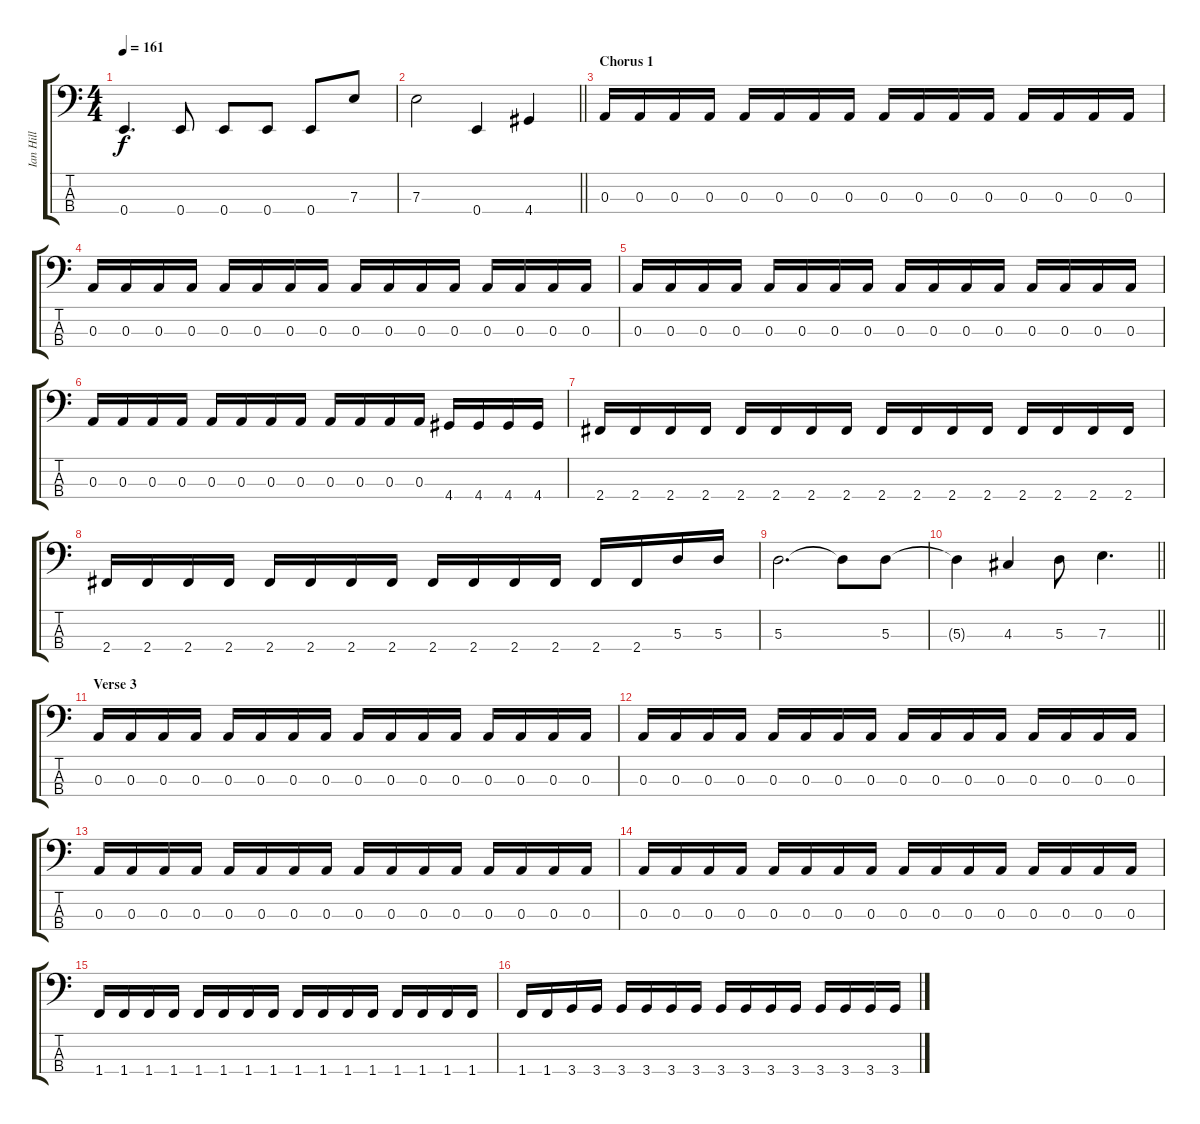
\track ("Ian Hill" "Ian Hill") {instrument electricbasspick}
\staff {score tabs}
\tuning (G2 D2 A1 E1) {hide}
\ts (4 4)
\tempo 161
\clef f4
\ks c
0.4.4{d dy f} 0.4.8 0.4.8 0.4.8 0.4.8 7.3.8 |
\barLineRight lightlight
7.3.2 0.4.4 4.4.4 |
\section ("" "Chorus 1")
0.3.16 0.3.16 0.3.16 0.3.16 0.3.16 0.3.16 0.3.16 0.3.16 0.3.16 0.3.16 0.3.16 0.3.16 0.3.16 0.3.16 0.3.16 0.3.16 |
0.3.16 0.3.16 0.3.16 0.3.16 0.3.16 0.3.16 0.3.16 0.3.16 0.3.16 0.3.16 0.3.16 0.3.16 0.3.16 0.3.16 0.3.16 0.3.16 |
0.3.16 0.3.16 0.3.16 0.3.16 0.3.16 0.3.16 0.3.16 0.3.16 0.3.16 0.3.16 0.3.16 0.3.16 0.3.16 0.3.16 0.3.16 0.3.16 |
0.3.16 0.3.16 0.3.16 0.3.16 0.3.16 0.3.16 0.3.16 0.3.16 0.3.16 0.3.16 0.3.16 0.3.16 4.4.16 4.4.16 4.4.16 4.4.16 |
2.4.16 2.4.16 2.4.16 2.4.16 2.4.16 2.4.16 2.4.16 2.4.16 2.4.16 2.4.16 2.4.16 2.4.16 2.4.16 2.4.16 2.4.16 2.4.16 |
2.4.16 2.4.16 2.4.16 2.4.16 2.4.16 2.4.16 2.4.16 2.4.16 2.4.16 2.4.16 2.4.16 2.4.16 2.4.16 2.4.16 5.3.16 5.3.16 |
5.3.2{d} 5.3{t}.8 5.3.8 |
\barLineRight lightlight
5.3{t}.4 4.3.4 5.3.8 7.3.4{d} |
\section ("" "Verse 3")
0.3.16 0.3.16 0.3.16 0.3.16 0.3.16 0.3.16 0.3.16 0.3.16 0.3.16 0.3.16 0.3.16 0.3.16 0.3.16 0.3.16 0.3.16 0.3.16 |
0.3.16 0.3.16 0.3.16 0.3.16 0.3.16 0.3.16 0.3.16 0.3.16 0.3.16 0.3.16 0.3.16 0.3.16 0.3.16 0.3.16 0.3.16 0.3.16 |
0.3.16 0.3.16 0.3.16 0.3.16 0.3.16 0.3.16 0.3.16 0.3.16 0.3.16 0.3.16 0.3.16 0.3.16 0.3.16 0.3.16 0.3.16 0.3.16 |
0.3.16 0.3.16 0.3.16 0.3.16 0.3.16 0.3.16 0.3.16 0.3.16 0.3.16 0.3.16 0.3.16 0.3.16 0.3.16 0.3.16 0.3.16 0.3.16 |
1.4.16 1.4.16 1.4.16 1.4.16 1.4.16 1.4.16 1.4.16 1.4.16 1.4.16 1.4.16 1.4.16 1.4.16 1.4.16 1.4.16 1.4.16 1.4.16 |
1.4.16 1.4.16 3.4.16 3.4.16 3.4.16 3.4.16 3.4.16 3.4.16 3.4.16 3.4.16 3.4.16 3.4.16 3.4.16 3.4.16 3.4.16 3.4.16
